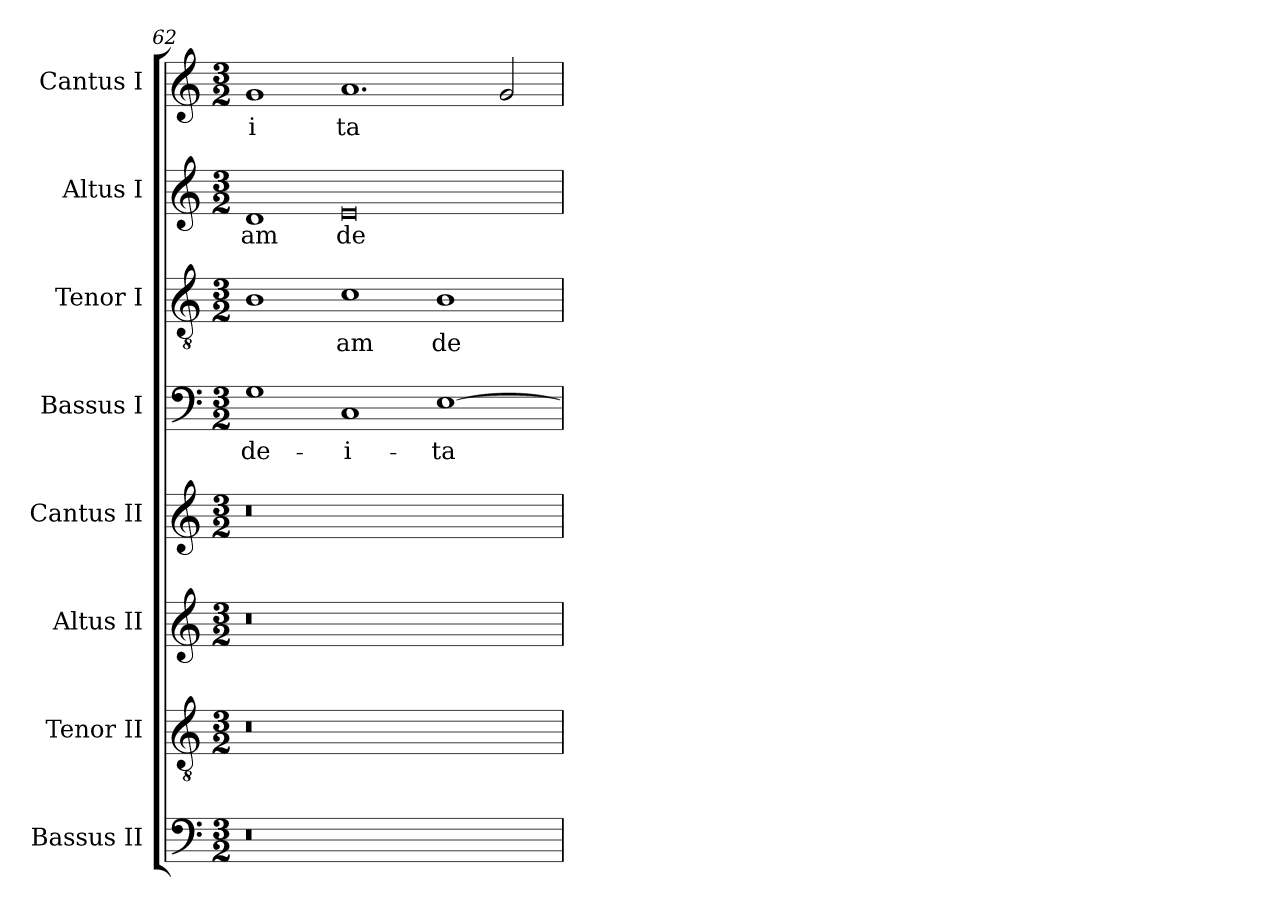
**kern	**kern	**kern	**kern	**kern	**text	**kern	**text	**kern	**text	**kern	**text
*part8	*part7	*part6	*part5	*part4	*part4	*part3	*part3	*part2	*part2	*part1	*part1
*staff8	*staff7	*staff6	*staff5	*staff4	*staff4	*staff3	*staff3	*staff2	*staff2	*staff1	*staff1
*I"Bassus II	*I"Tenor II	*I"Altus II	*I"Cantus II	*I"Bassus I	*	*I"Tenor I	*	*I"Altus I	*	*I"Cantus I	*
*clefF4	*clefGv2	*clefG2	*clefG2	*clefF4	*	*clefGv2	*	*clefG2	*	*clefG2	*
*	*	*k[]	*	*	*	*	*	*	*	*	*
*	*	*C:	*	*	*	*	*	*	*	*	*
*M3/2	*M3/2	*M3/2	*M3/2	*M3/2	*	*M3/2	*	*M3/2	*	*M3/2	*
=62	=62	=62	=62	=62	=62	=62	=62	=62	=62	=62	=62
!	!	!	!	!	!LO:LY:b:cj	!	!	!	!LO:LY:b:cj	!	!LO:LY:b:cj
0.r	0.r	0.r	0.r	1G	de-	1B	.	1d	-am	1g	i
!	!	!	!	!	!LO:LY:b:cj	!	!LO:LY:b:cj	!	!LO:LY:b:cj	!	!LO:LY:b:cj
.	.	.	.	1C	-i-	1c	-am	0e	de-	1.a	ta
!	!	!	!	!	!LO:LY:b:cj	!	!LO:LY:b:cj	!	!	!	!
.	.	.	.	[>1E	-ta-	1B	de-	.	.	.	.
.	.	.	.	.	.	.	.	.	.	2g/	.
=	=	=	=	=	=	=	=	=	=	=	=
*-	*-	*-	*-	*-	*-	*-	*-	*-	*-	*-	*-
